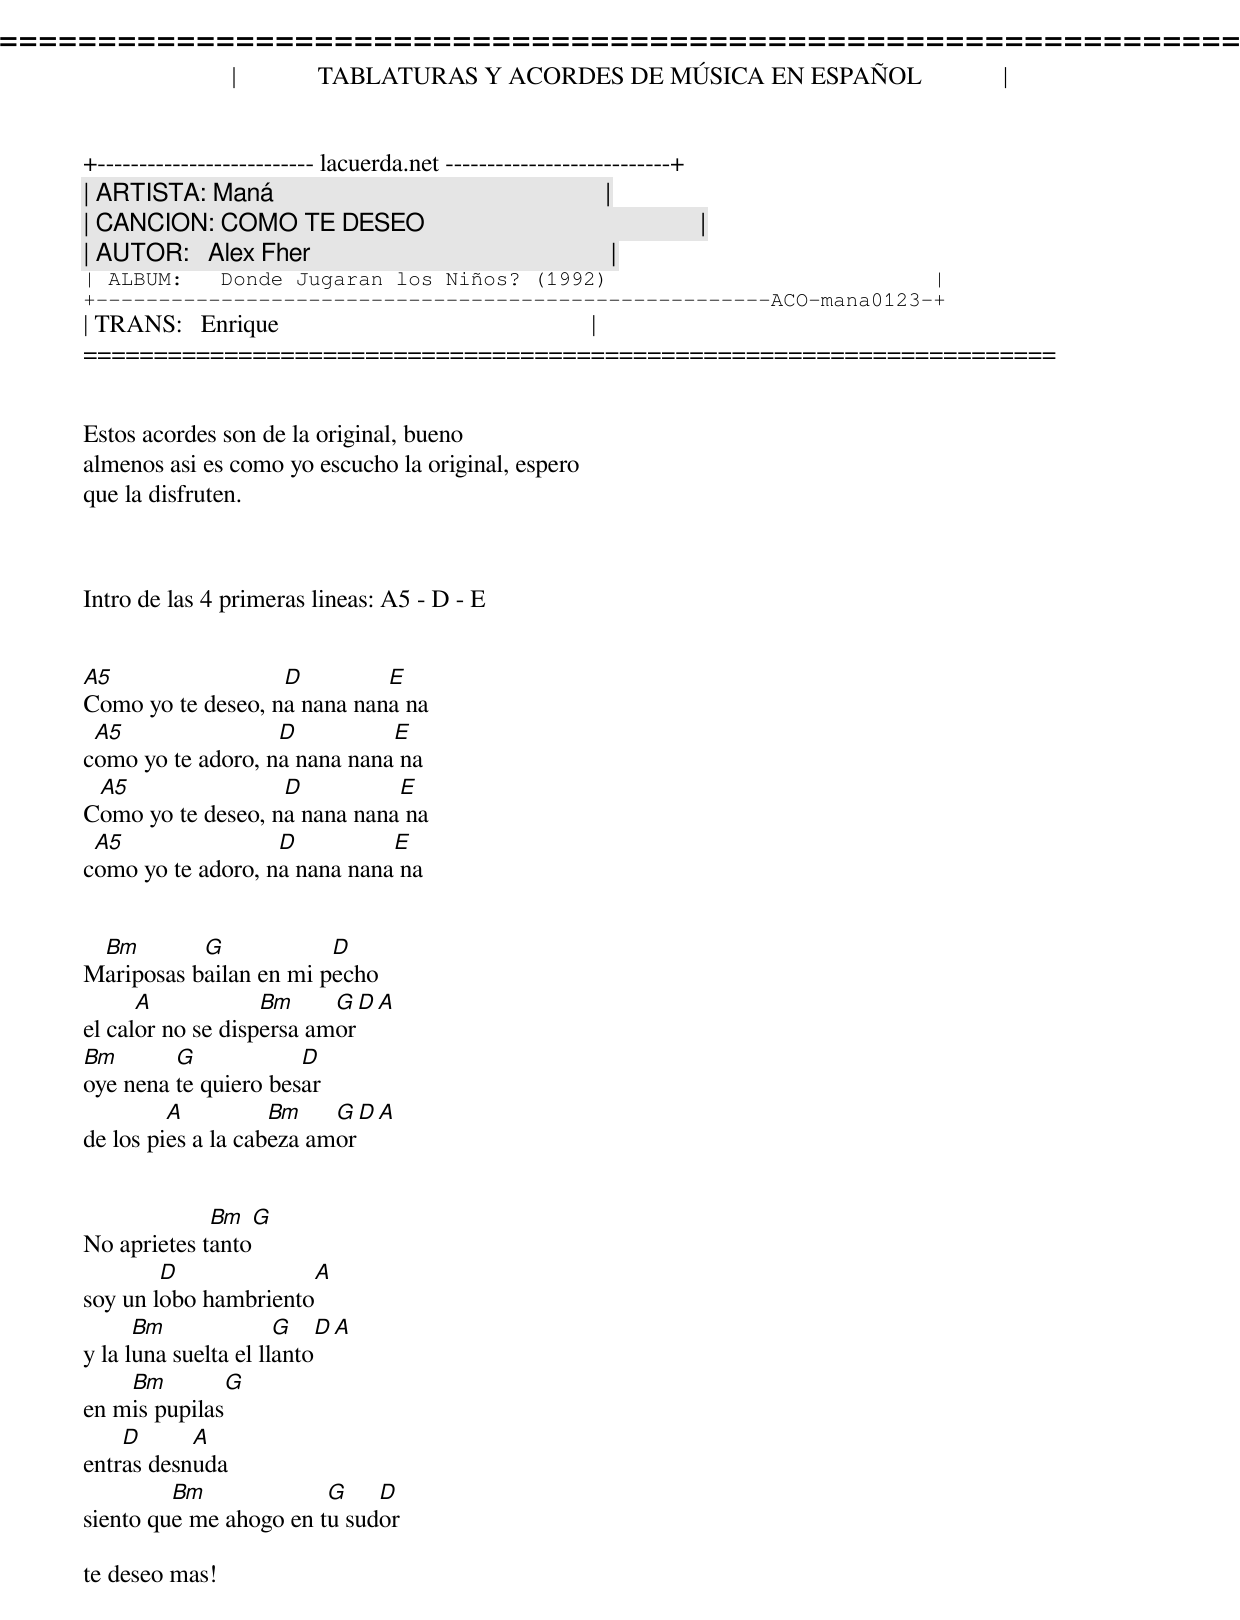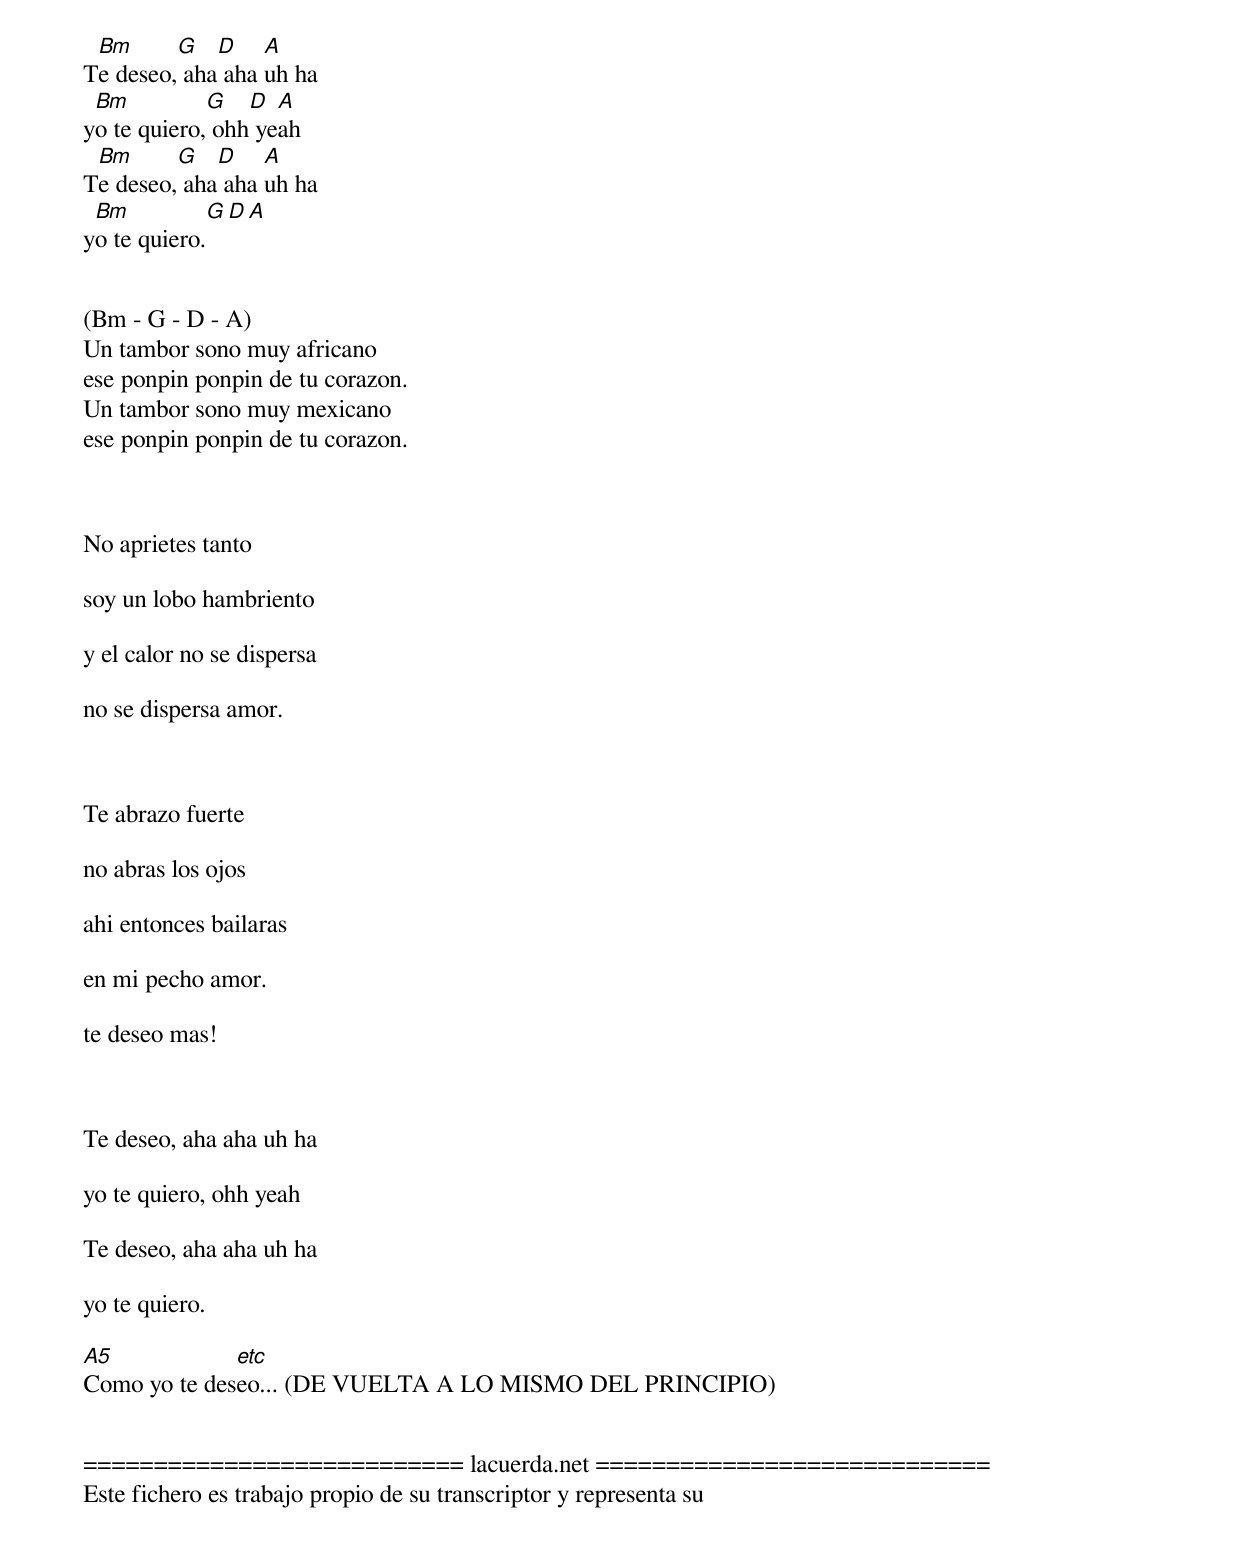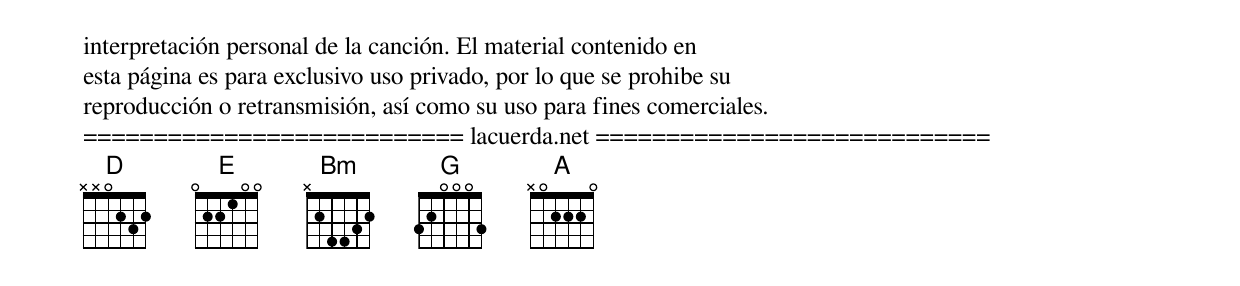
=====================================================================
|             TABLATURAS Y ACORDES DE MÚSICA EN ESPAÑOL             |
+-------------------------- lacuerda.net ---------------------------+
| ARTISTA: Maná                                                     |
| CANCION: COMO TE DESEO                                            |
| AUTOR:   Alex Fher                                                |
| ALBUM:   Donde Jugaran los Niños? (1992)                          |
+------------------------------------------------------ACO-mana0123-+
| TRANS:   Enrique                                                  |
=====================================================================


Estos acordes son de la original, bueno
almenos asi es como yo escucho la original, espero
que la disfruten.



Intro de las 4 primeras lineas: A5 - D - E


A5                 D         E
Como yo te deseo, na nana nana na
 A5                D          E
como yo te adoro, na nana nana na
 A5                D          E
Como yo te deseo, na nana nana na
 A5                D          E
como yo te adoro, na nana nana na


 Bm        G            D
Mariposas bailan en mi pecho
      A            Bm     G  D A
el calor no se dispersa amor
Bm       G            D
oye nena te quiero besar
         A          Bm    G  D A
de los pies a la cabeza amor


             Bm   G
No aprietes tanto
        D               A
soy un lobo hambriento
      Bm              G    D A
y la luna suelta el llanto
    Bm        G
en mis pupilas
    D      A
entras desnuda
         Bm             G    D
siento que me ahogo en tu sudor

te deseo mas!


 Bm      G   D    A
Te deseo, aha aha uh ha
 Bm          G   D  A
yo te quiero, ohh yeah
 Bm      G   D    A
Te deseo, aha aha uh ha
 Bm          G D A
yo te quiero.


(Bm - G - D - A)
Un tambor sono muy africano
ese ponpin ponpin de tu corazon.
Un tambor sono muy mexicano
ese ponpin ponpin de tu corazon.



No aprietes tanto

soy un lobo hambriento

y el calor no se dispersa

no se dispersa amor.



Te abrazo fuerte

no abras los ojos

ahi entonces bailaras

en mi pecho amor.

te deseo mas!



Te deseo, aha aha uh ha

yo te quiero, ohh yeah

Te deseo, aha aha uh ha

yo te quiero.

A5            etc
Como yo te deseo... (DE VUELTA A LO MISMO DEL PRINCIPIO)


=========================== lacuerda.net ============================
Este fichero es trabajo propio de su transcriptor y representa su
interpretación personal de la canción. El material contenido en
esta página es para exclusivo uso privado, por lo que se prohibe su
reproducción o retransmisión, así como su uso para fines comerciales.
=========================== lacuerda.net ============================
